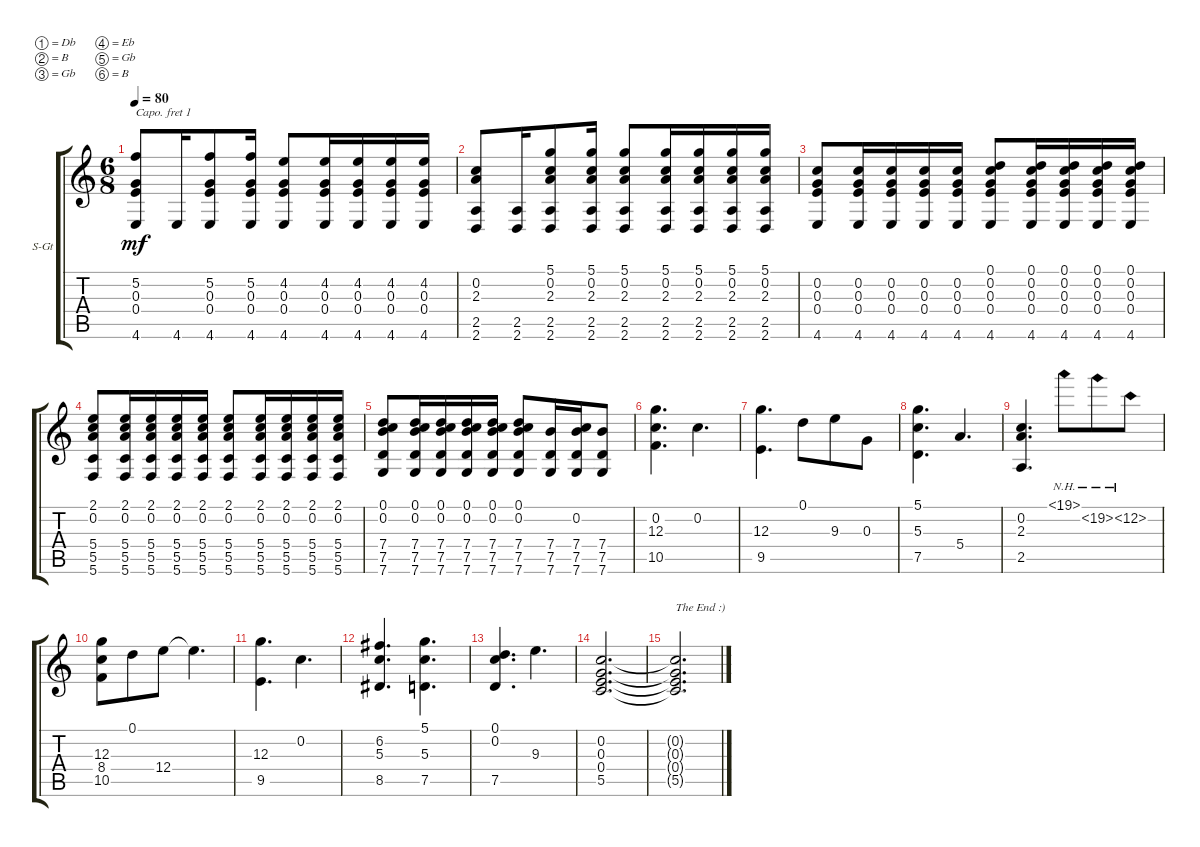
\defaultSystemsLayout 4
\bracketExtendMode groupsimilarinstruments
\firstSystemTrackNameOrientation horizontal
\otherSystemsTrackNameOrientation horizontal
\track ("Steel Guitar" "S-Gt") {instrument acousticguitarsteel}
\staff {score tabs}
\capo 1
\tuning (Db4 B3 Gb3 Eb3 Gb2 B1)
\ts (6 8)
\tempo 80
\clef g2
\ks c
(4.6 5.2 0.4 0.3).8{dy mf} 4.6.16 (4.6 5.2 0.4 0.3).8 (4.6 5.2 0.4 0.3).16 (4.6 0.4 0.3 4.2).8 (4.6 0.4 0.3 4.2).16 (4.6 0.4 0.3 4.2).16 (4.6 0.4 0.3 4.2).16 (4.6 0.4 0.3 4.2).16 |
(2.5 2.6 2.3 0.2).8 (2.5 2.6).16 (2.5 5.1 2.6 2.3 0.2).8 (2.5 5.1 2.6 2.3 0.2).16 (2.5 5.1 2.6 2.3 0.2).8 (2.5 5.1 2.6 2.3 0.2).16 (2.5 5.1 2.6 2.3 0.2).16 (2.5 5.1 2.6 2.3 0.2).16 (2.5 5.1 2.6 2.3 0.2).16 |
(4.6 0.2 0.3 0.4).8 (4.6 0.2 0.3 0.4).16 (4.6 0.2 0.3 0.4).16 (4.6 0.2 0.3 0.4).16 (4.6 0.2 0.3 0.4).16 (4.6 0.2 0.3 0.4 0.1).8 (4.6 0.2 0.3 0.4 0.1).16 (4.6 0.2 0.3 0.4 0.1).16 (4.6 0.2 0.3 0.4 0.1).16 (4.6 0.2 0.3 0.4 0.1).16 |
(5.6 5.5 5.4 2.1 0.2).8 (5.6 5.5 5.4 2.1 0.2).16 (5.6 5.5 5.4 2.1 0.2).16 (5.6 5.5 5.4 2.1 0.2).16 (5.6 5.5 5.4 2.1 0.2).16 (5.6 5.5 5.4 2.1 0.2).8 (5.6 5.5 5.4 2.1 0.2).16 (5.6 5.5 5.4 2.1 0.2).16 (5.6 5.5 5.4 2.1 0.2).16 (5.6 5.5 5.4 2.1 0.2).16 |
(7.6 7.5 7.4 0.1 0.2).8 (7.6 7.5 7.4 0.1 0.2).16 (7.6 7.5 7.4 0.1 0.2).16 (7.6 7.5 7.4 0.1 0.2).16 (7.6 7.5 7.4 0.1 0.2).16 (7.6 7.5 7.4 0.1 0.2).8 (7.6 7.5 7.4).16 (7.6 7.5 7.4 0.2).16 (7.6 7.5 7.4).8 |
(10.5 12.3 0.2).4{d} 0.2.4{d} |
(9.5 12.3).4{d} 0.1.8 9.3.8 0.3.8 |
(7.5 5.3 5.1).4{d} 5.4.4{d} |
(2.5 0.2 2.3).4{d} 19.1{nh}.8 19.2{nh}.8 12.2{nh}.8 |
(10.5 8.4 12.3).8 0.1.8 12.4.8 12.4{t}.4{d} |
(9.5 12.3).4{d} 0.2.4{d} |
(8.5 6.2 5.3).4{d} (7.5 5.3 5.1).4{d} |
(7.5 0.1 0.2).4{d} 9.3.4{d} |
(5.5 0.2 0.4 0.3).2{d} |
(0.3{t} 0.2{t} 0.4{t} 5.5{t}).2{d txt "The End :)"}
